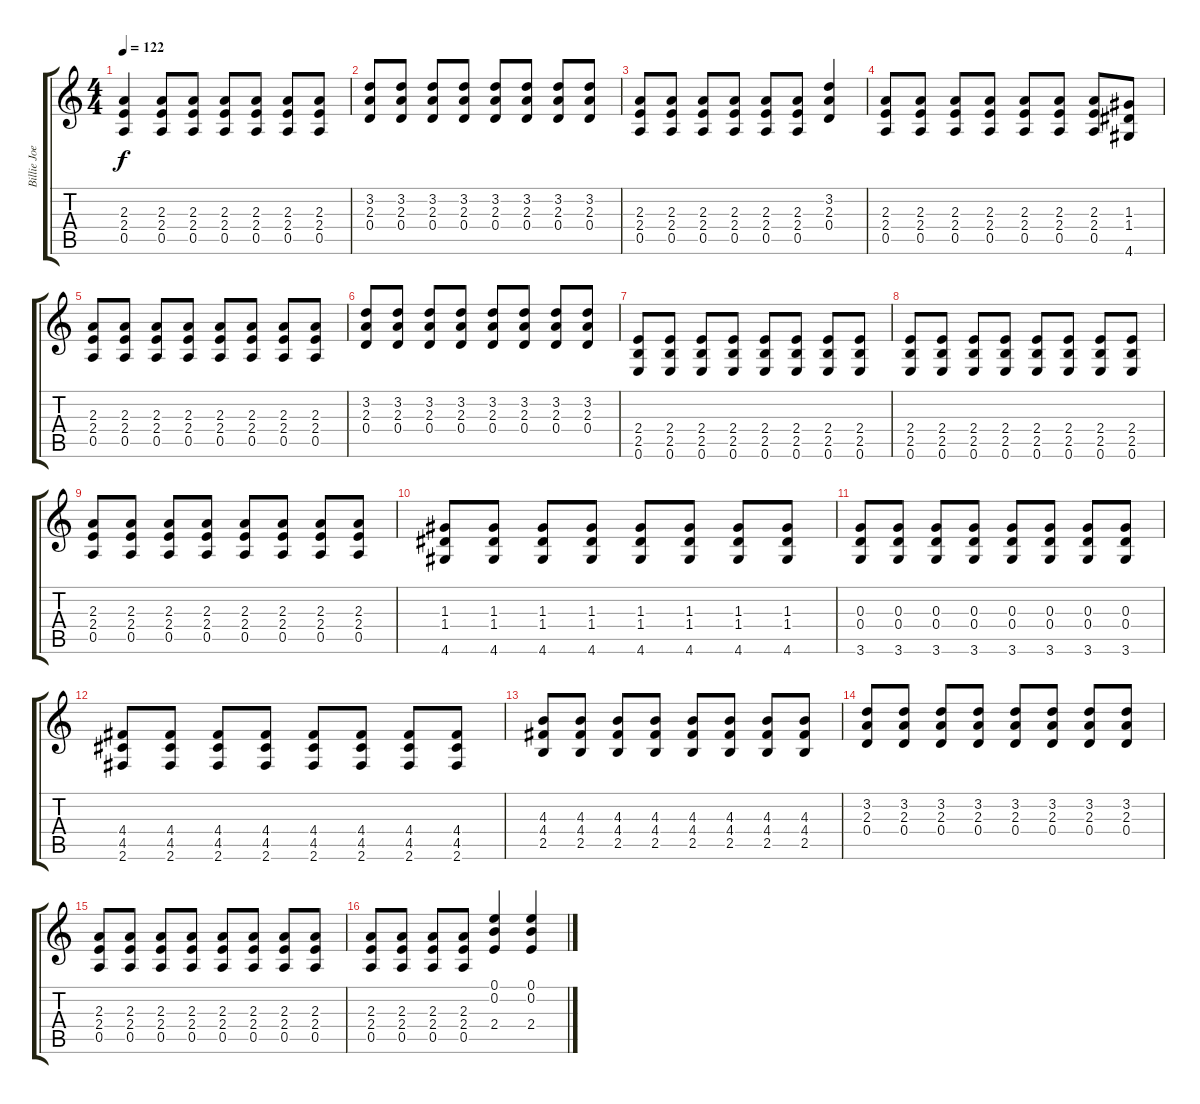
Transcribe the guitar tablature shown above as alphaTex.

\track ("Billie Joe (Guitar)" "Billie Joe") {instrument distortionguitar}
\staff {score tabs}
\tuning (E4 B3 G3 D3 A2 E2) {hide}
\ts (4 4)
\tempo 122
\clef g2
\ks c
(2.3 2.4 0.5).4{dy f} (2.3 2.4 0.5).8 (2.3 2.4 0.5).8 (2.3 2.4 0.5).8 (2.3 2.4 0.5).8 (2.3 2.4 0.5).8 (2.3 2.4 0.5).8 |
(3.2 2.3 0.4).8 (3.2 2.3 0.4).8 (3.2 2.3 0.4).8 (3.2 2.3 0.4).8 (3.2 2.3 0.4).8 (3.2 2.3 0.4).8 (3.2 2.3 0.4).8 (3.2 2.3 0.4).8 |
(2.3 2.4 0.5).8 (2.3 2.4 0.5).8 (2.3 2.4 0.5).8 (2.3 2.4 0.5).8 (2.3 2.4 0.5).8 (2.3 2.4 0.5).8 (3.2 2.3 0.4).4 |
(2.3 2.4 0.5).8 (2.3 2.4 0.5).8 (2.3 2.4 0.5).8 (2.3 2.4 0.5).8 (2.3 2.4 0.5).8 (2.3 2.4 0.5).8 (2.3 2.4 0.5).8 (1.3 1.4 4.6).8 |
(2.3 2.4 0.5).8 (2.3 2.4 0.5).8 (2.3 2.4 0.5).8 (2.3 2.4 0.5).8 (2.3 2.4 0.5).8 (2.3 2.4 0.5).8 (2.3 2.4 0.5).8 (2.3 2.4 0.5).8 |
(3.2 2.3 0.4).8 (3.2 2.3 0.4).8 (3.2 2.3 0.4).8 (3.2 2.3 0.4).8 (3.2 2.3 0.4).8 (3.2 2.3 0.4).8 (3.2 2.3 0.4).8 (3.2 2.3 0.4).8 |
(2.4 2.5 0.6).8 (2.4 2.5 0.6).8 (2.4 2.5 0.6).8 (2.4 2.5 0.6).8 (2.4 2.5 0.6).8 (2.4 2.5 0.6).8 (2.4 2.5 0.6).8 (2.4 2.5 0.6).8 |
(2.4 2.5 0.6).8 (2.4 2.5 0.6).8 (2.4 2.5 0.6).8 (2.4 2.5 0.6).8 (2.4 2.5 0.6).8 (2.4 2.5 0.6).8 (2.4 2.5 0.6).8 (2.4 2.5 0.6).8 |
(2.3 2.4 0.5).8 (2.3 2.4 0.5).8 (2.3 2.4 0.5).8 (2.3 2.4 0.5).8 (2.3 2.4 0.5).8 (2.3 2.4 0.5).8 (2.3 2.4 0.5).8 (2.3 2.4 0.5).8 |
(1.3 1.4 4.6).8 (1.3 1.4 4.6).8 (1.3 1.4 4.6).8 (1.3 1.4 4.6).8 (1.3 1.4 4.6).8 (1.3 1.4 4.6).8 (1.3 1.4 4.6).8 (1.3 1.4 4.6).8 |
(0.3 0.4 3.6).8 (0.3 0.4 3.6).8 (0.3 0.4 3.6).8 (0.3 0.4 3.6).8 (0.3 0.4 3.6).8 (0.3 0.4 3.6).8 (0.3 0.4 3.6).8 (0.3 0.4 3.6).8 |
(4.4 4.5 2.6).8 (4.4 4.5 2.6).8 (4.4 4.5 2.6).8 (4.4 4.5 2.6).8 (4.4 4.5 2.6).8 (4.4 4.5 2.6).8 (4.4 4.5 2.6).8 (4.4 4.5 2.6).8 |
(4.3 4.4 2.5).8 (4.3 4.4 2.5).8 (4.3 4.4 2.5).8 (4.3 4.4 2.5).8 (4.3 4.4 2.5).8 (4.3 4.4 2.5).8 (4.3 4.4 2.5).8 (4.3 4.4 2.5).8 |
(3.2 2.3 0.4).8 (3.2 2.3 0.4).8 (3.2 2.3 0.4).8 (3.2 2.3 0.4).8 (3.2 2.3 0.4).8 (3.2 2.3 0.4).8 (3.2 2.3 0.4).8 (3.2 2.3 0.4).8 |
(2.3 2.4 0.5).8 (2.3 2.4 0.5).8 (2.3 2.4 0.5).8 (2.3 2.4 0.5).8 (2.3 2.4 0.5).8 (2.3 2.4 0.5).8 (2.3 2.4 0.5).8 (2.3 2.4 0.5).8 |
(2.3 2.4 0.5).8 (2.3 2.4 0.5).8 (2.3 2.4 0.5).8 (2.3 2.4 0.5).8 (0.1 0.2 2.4).4 (0.1 0.2 2.4).4
